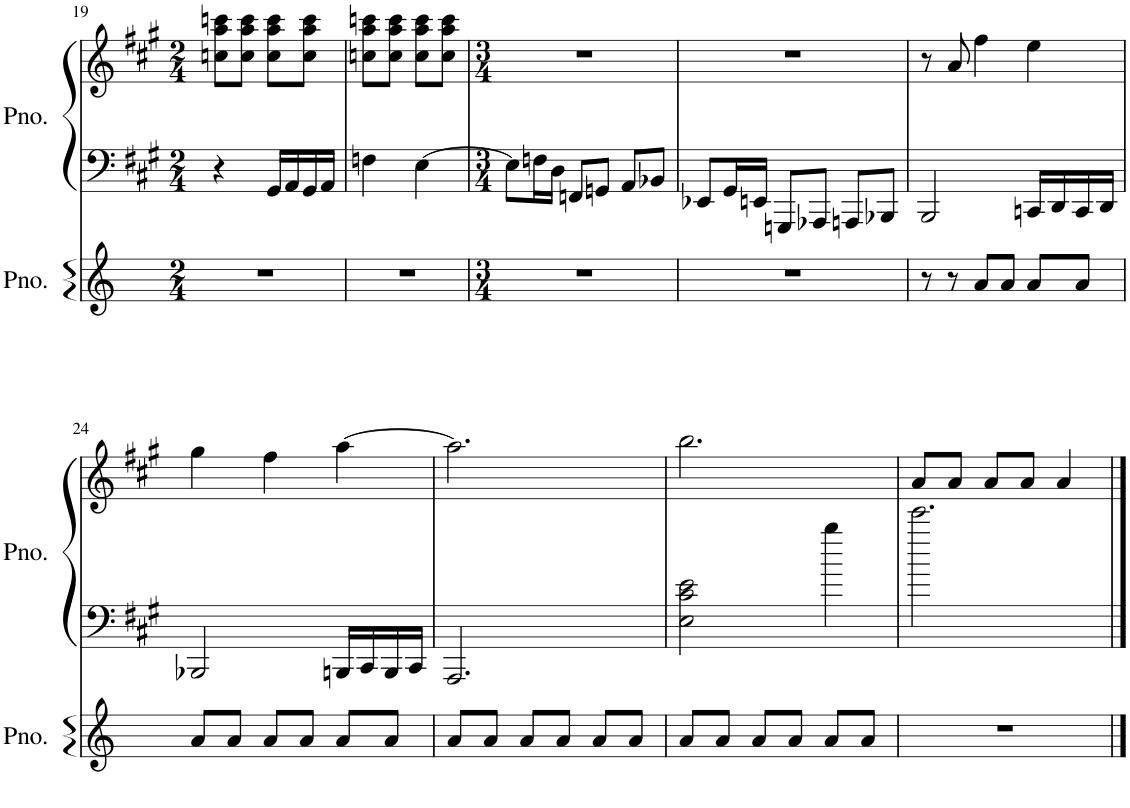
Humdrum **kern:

**kern	**kern	**kern
*part2	*part1	*part1
*staff3	*staff2	*staff1
*I"Piano	*I"Piano	*
*I'Pno.	*I'Pno.	*
!!LO:PB:g=z
*clefG2	*clefF4	*clefG2
*k[]	*k[f#c#g#]	*k[f#c#g#]
*M2/4	*M2/4	*M2/4
=19	=19	=19
2r	4r	8ccn\ 8aa\ 8cccn\L
.	.	8cc\ 8aa\ 8ccc\J
.	16GG#/LL	8cc\ 8aa\ 8ccc\L
.	16AA/	.
.	16GG#/	8cc\ 8aa\ 8ccc\J
.	16AA/JJ	.
=20	=20	=20
2r	4Fn\	8ccn\ 8aa\ 8cccn\L
.	.	8cc\ 8aa\ 8ccc\J
.	[4E\	8cc\ 8aa\ 8ccc\L
.	.	8cc\ 8aa\ 8ccc\J
=21	=21	=21
*M3/4	*M3/4	*M3/4
2.r	8E\L]	2.r
.	16Fn\L	.
.	16D\JJ	.
.	8FFn/L	.
.	8GGn/J	.
.	8AA/L	.
.	8BB-X/J	.
=22	=22	=22
2.r	8EE-X/L	2.r
.	16GG#/L	.
.	16EEn/JJ	.
.	8GGGn/L	.
.	8AAA-X/J	.
.	8AAAn/L	.
.	8BBB-X/J	.
=23	=23	=23
8r	2BBB/	8r
8r	.	8a/
8a/L	.	4ff#\
8a/J	.	.
8a/L	16CCn/LL	4ee\
.	16DD/	.
8a/J	16CC/	.
.	16DD/JJ	.
!!LO:LB:g=z
=24	=24	=24
8a/L	2BBB-X/	4gg#\
8a/J	.	.
8a/L	.	4ff#\
8a/J	.	.
8a/L	16BBBn/LL	[4aa\
.	16CC#/	.
8a/J	16BBB/	.
.	16CC#/JJ	.
=25	=25	=25
8a/L	2.AAA/	2.aa\]
8a/J	.	.
8a/L	.	.
8a/J	.	.
8a/L	.	.
8a/J	.	.
=26	=26	=26
8a/L	2E\ 2c#\ 2e\	2.bb\
8a/J	.	.
8a/L	.	.
8a/J	.	.
8a/L	4bb\	.
8a/J	.	.
=27	=27	=27
2.r	2.eee\	8a/L
.	.	8a/J
.	.	8a/L
.	.	8a/J
.	.	4a/
==	==	==
*-	*-	*-
